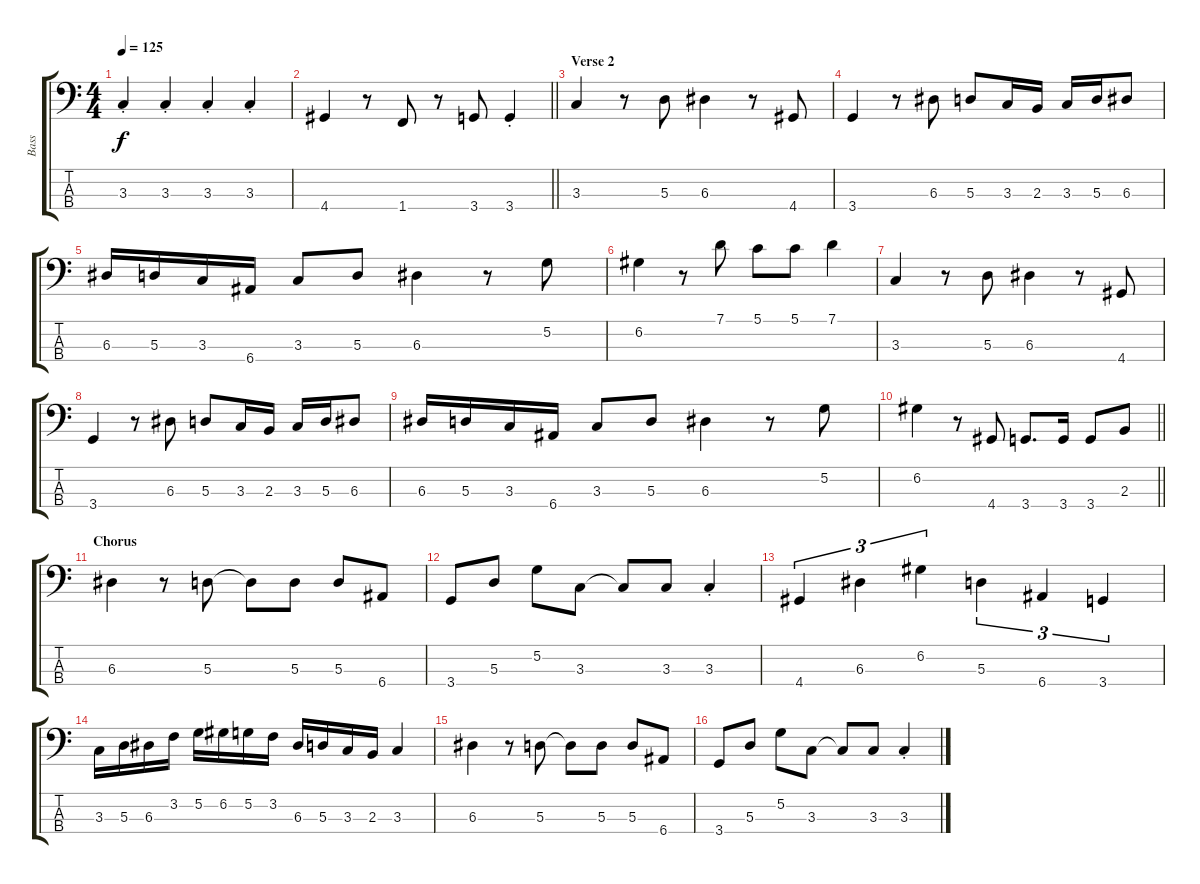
\track ("Bass" "Bass") {instrument electricbassfinger}
\staff {score tabs}
\tuning (G2 D2 A1 E1) {hide}
\ts (4 4)
\tempo 125
\clef f4
\ks c
3.3{st}.4{dy f} 3.3{st}.4 3.3{st}.4 3.3{st}.4 |
\barLineRight lightlight
4.4.4 r.8 1.4.8 r.8 3.4.8 3.4{st}.4 |
\section ("" "Verse 2")
3.3.4 r.8 5.3.8 6.3.4 r.8 4.4.8 |
3.4.4 r.8 6.3.8 5.3.8 3.3.16 2.3.16 3.3.16 5.3.16 6.3.8 |
6.3.16 5.3.16 3.3.16 6.4.16 3.3.8 5.3.8 6.3.4 r.8 5.2.8 |
6.2.4 r.8 7.1.8 5.1.8 5.1.8 7.1.4 |
3.3.4 r.8 5.3.8 6.3.4 r.8 4.4.8 |
3.4.4 r.8 6.3.8 5.3.8 3.3.16 2.3.16 3.3.16 5.3.16 6.3.8 |
6.3.16 5.3.16 3.3.16 6.4.16 3.3.8 5.3.8 6.3.4 r.8 5.2.8 |
\barLineRight lightlight
6.2.4 r.8 4.4.8 3.4.8{d} 3.4.16 3.4.8 2.3.8 |
\section ("" "Chorus")
6.3.4 r.8 5.3.8 5.3{t}.8 5.3.8 5.3.8 6.4.8 |
3.4.8 5.3.8 5.2.8 3.3.8 3.3{t}.8 3.3.8 3.3{st}.4 |
4.4.4{tu (3 2)} 6.3.4{tu (3 2)} 6.2.4{tu (3 2)} 5.3.4{tu (3 2)} 6.4.4{tu (3 2)} 3.4.4{tu (3 2)} |
3.3.16 5.3.16 6.3.16 3.2.16 5.2.16 6.2.16 5.2.16 3.2.16 6.3.16 5.3.16 3.3.16 2.3.16 3.3.4 |
6.3.4 r.8 5.3.8 5.3{t}.8 5.3.8 5.3.8 6.4.8 |
3.4.8 5.3.8 5.2.8 3.3.8 3.3{t}.8 3.3.8 3.3{st}.4
